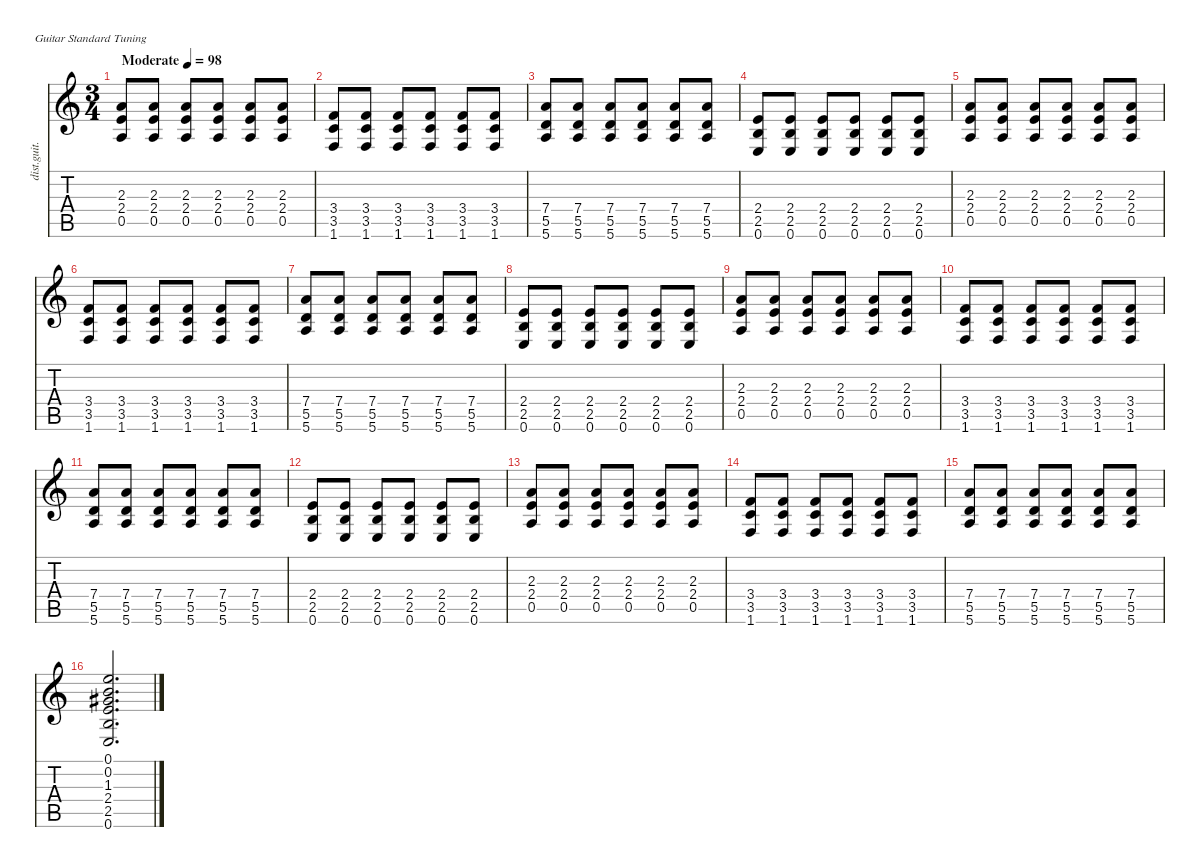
\defaultSystemsLayout 4
\hideDynamics
\bracketExtendMode nobrackets
\otherSystemsTrackNameOrientation horizontal
\track ("гитара ритм" "dist.guit.") {instrument distortionguitar}
\staff {score tabs}
\tuning (E4 B3 G3 D3 A2 E2)
\ts (3 4)
\beaming (8 2 2 2)
\tempo (98 "Moderate")
\clef g2
\ks c
(2.3 2.4 0.5).8{dy f instrument distortionguitar beam Up} (2.3 2.4 0.5).8{beam Up} (2.3 2.4 0.5).8{beam Up} (2.3 2.4 0.5).8{beam Up} (2.3 2.4 0.5).8{beam Up} (2.3 2.4 0.5).8{beam Up} |
(3.4 3.5 1.6).8{beam Up} (3.4 3.5 1.6).8{beam Up} (3.4 3.5 1.6).8{beam Up} (3.4 3.5 1.6).8{beam Up} (3.4 3.5 1.6).8{beam Up} (3.4 3.5 1.6).8{beam Up} |
(7.4 5.5 5.6).8{beam Up} (7.4 5.5 5.6).8{beam Up} (7.4 5.5 5.6).8{beam Up} (7.4 5.5 5.6).8{beam Up} (7.4 5.5 5.6).8{beam Up} (7.4 5.5 5.6).8{beam Up} |
(2.4 2.5 0.6).8{beam Up} (2.4 2.5 0.6).8{beam Up} (2.4 2.5 0.6).8{beam Up} (2.4 2.5 0.6).8{beam Up} (2.4 2.5 0.6).8{beam Up} (2.4 2.5 0.6).8{beam Up} |
(2.3 2.4 0.5).8{beam Up} (2.3 2.4 0.5).8{beam Up} (2.3 2.4 0.5).8{beam Up} (2.3 2.4 0.5).8{beam Up} (2.3 2.4 0.5).8{beam Up} (2.3 2.4 0.5).8{beam Up} |
(3.4 3.5 1.6).8{beam Up} (3.4 3.5 1.6).8{beam Up} (3.4 3.5 1.6).8{beam Up} (3.4 3.5 1.6).8{beam Up} (3.4 3.5 1.6).8{beam Up} (3.4 3.5 1.6).8{beam Up} |
(7.4 5.5 5.6).8{beam Up} (7.4 5.5 5.6).8{beam Up} (7.4 5.5 5.6).8{beam Up} (7.4 5.5 5.6).8{beam Up} (7.4 5.5 5.6).8{beam Up} (7.4 5.5 5.6).8{beam Up} |
(2.4 2.5 0.6).8{beam Up} (2.4 2.5 0.6).8{beam Up} (2.4 2.5 0.6).8{beam Up} (2.4 2.5 0.6).8{beam Up} (2.4 2.5 0.6).8{beam Up} (2.4 2.5 0.6).8{beam Up} |
(2.3 2.4 0.5).8{beam Up} (2.3 2.4 0.5).8{beam Up} (2.3 2.4 0.5).8{beam Up} (2.3 2.4 0.5).8{beam Up} (2.3 2.4 0.5).8{beam Up} (2.3 2.4 0.5).8{beam Up} |
(3.4 3.5 1.6).8{beam Up} (3.4 3.5 1.6).8{beam Up} (3.4 3.5 1.6).8{beam Up} (3.4 3.5 1.6).8{beam Up} (3.4 3.5 1.6).8{beam Up} (3.4 3.5 1.6).8{beam Up} |
(7.4 5.5 5.6).8{beam Up} (7.4 5.5 5.6).8{beam Up} (7.4 5.5 5.6).8{beam Up} (7.4 5.5 5.6).8{beam Up} (7.4 5.5 5.6).8{beam Up} (7.4 5.5 5.6).8{beam Up} |
(2.4 2.5 0.6).8{beam Up} (2.4 2.5 0.6).8{beam Up} (2.4 2.5 0.6).8{beam Up} (2.4 2.5 0.6).8{beam Up} (2.4 2.5 0.6).8{beam Up} (2.4 2.5 0.6).8{beam Up} |
(2.3 2.4 0.5).8{beam Up} (2.3 2.4 0.5).8{beam Up} (2.3 2.4 0.5).8{beam Up} (2.3 2.4 0.5).8{beam Up} (2.3 2.4 0.5).8{beam Up} (2.3 2.4 0.5).8{beam Up} |
(3.4 3.5 1.6).8{beam Up} (3.4 3.5 1.6).8{beam Up} (3.4 3.5 1.6).8{beam Up} (3.4 3.5 1.6).8{beam Up} (3.4 3.5 1.6).8{beam Up} (3.4 3.5 1.6).8{beam Up} |
(7.4 5.5 5.6).8{beam Up} (7.4 5.5 5.6).8{beam Up} (7.4 5.5 5.6).8{beam Up} (7.4 5.5 5.6).8{beam Up} (7.4 5.5 5.6).8{beam Up} (7.4 5.5 5.6).8{beam Up} |
(0.1 0.2 1.3{acc #} 2.4 2.5 0.6).2{d beam Up}
